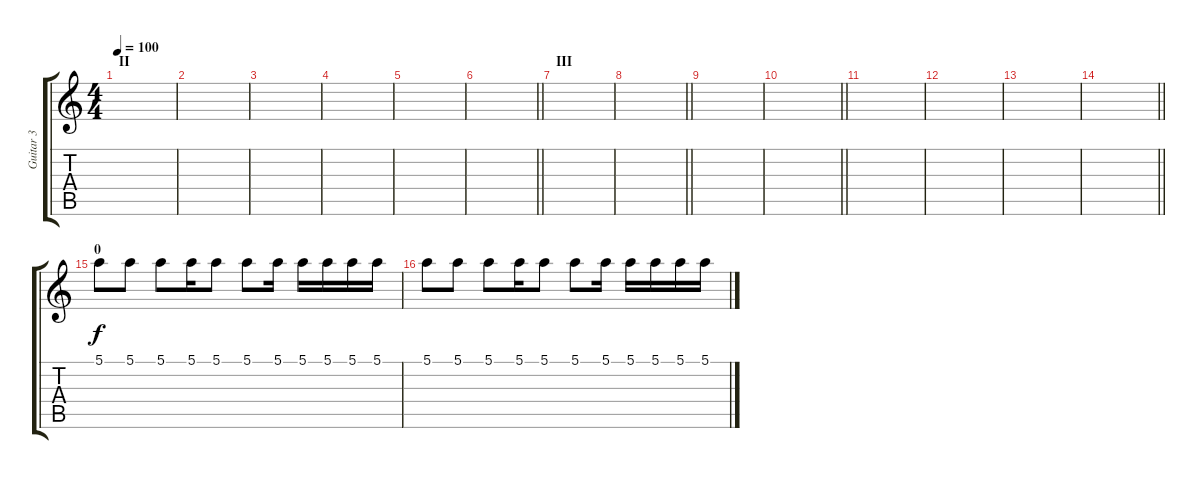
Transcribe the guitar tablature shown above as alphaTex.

\track ("Guitar 3" "Guitar 3") {instrument electricguitarclean}
\staff {score tabs}
\tuning (E4 B3 G3 D3 A2 E2) {hide}
\ts (4 4)
\section ("" "II")
\tempo 100
\clef g2
\ks c
|
|
|
|
|
\barLineRight lightlight
|
\section ("" "III")
|
\barLineRight lightlight
|
|
\barLineRight lightlight
|
|
|
|
\barLineRight lightlight
|
\section ("" "0")
5.1.8 5.1.8 5.1.8 5.1.16 5.1.8 5.1.8 5.1.16 5.1.16 5.1.16 5.1.16 5.1.16 |
5.1.8 5.1.8 5.1.8 5.1.16 5.1.8 5.1.8 5.1.16 5.1.16 5.1.16 5.1.16 5.1.16
